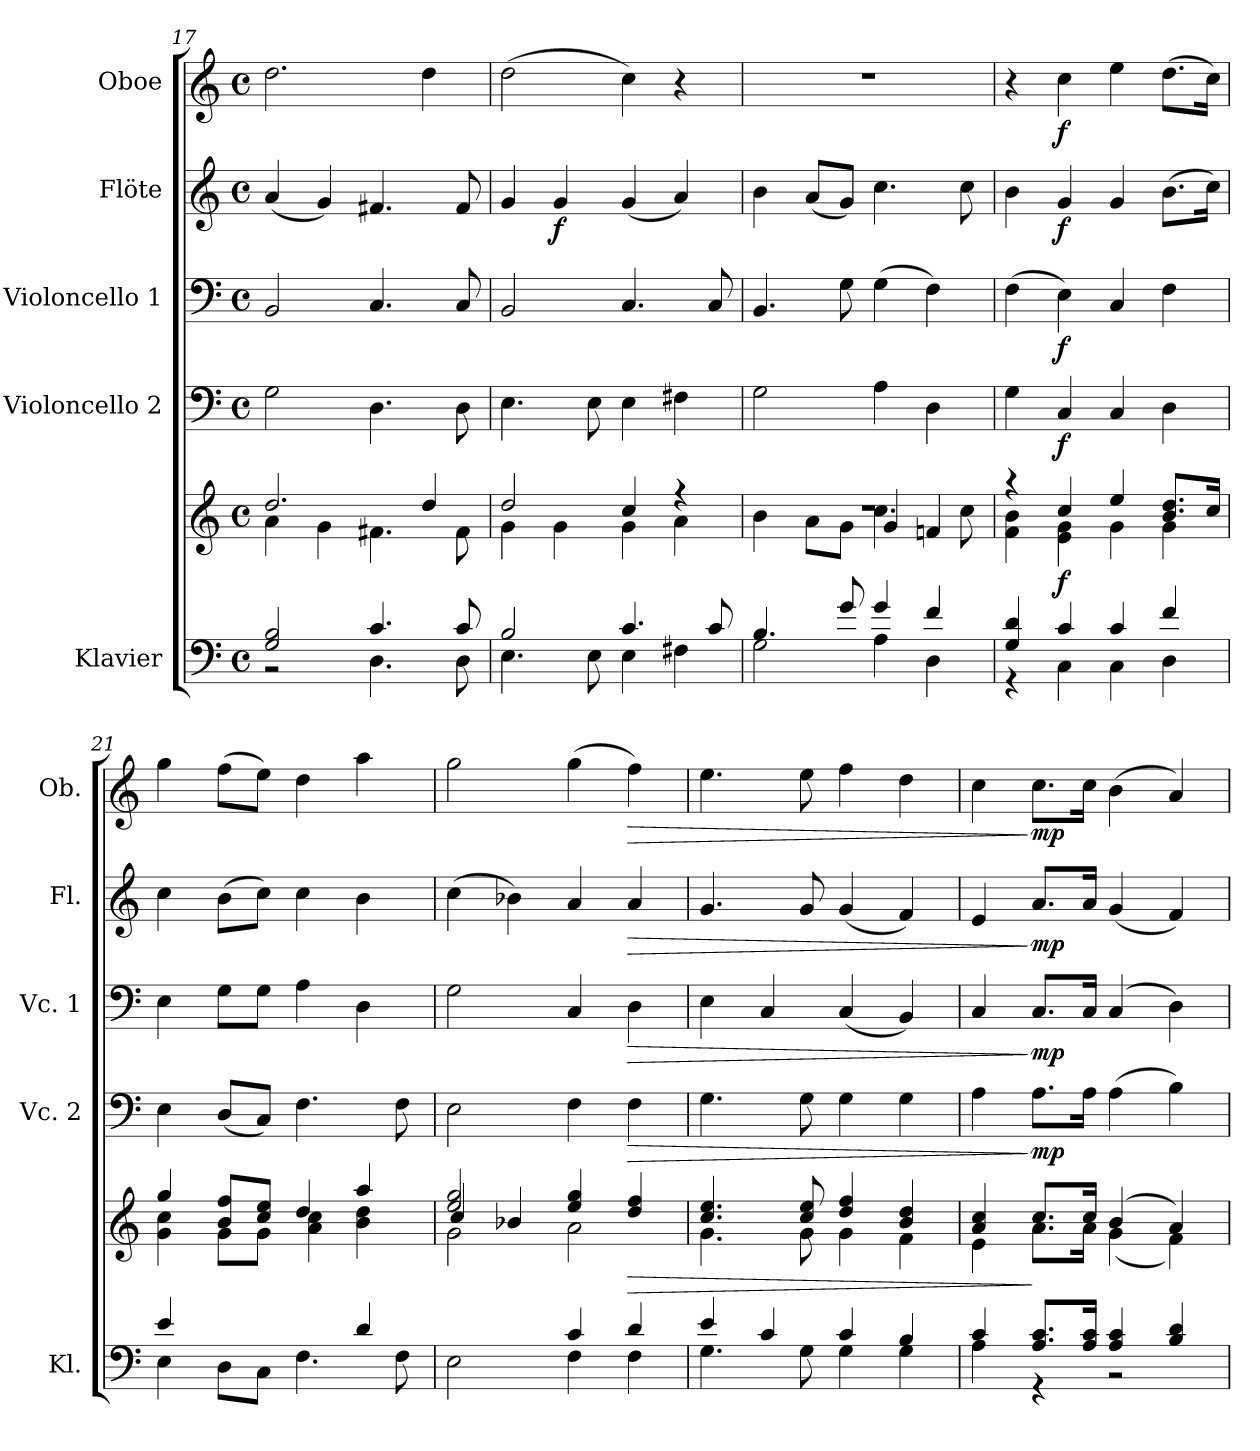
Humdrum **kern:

**kern	**kern	**dynam	**kern	**dynam	**kern	**dynam	**kern	**dynam	**kern	**dynam
*part5	*part5	*part5	*part4	*part4	*part3	*part3	*part2	*part2	*part1	*part1
*staff6	*staff5	*staff5/6	*staff4	*staff4	*staff3	*staff3	*staff2	*staff2	*staff1	*staff1
*I"Klavier	*	*	*I"Violoncello 2	*	*I"Violoncello 1	*	*I"Flöte	*	*I"Oboe	*
*I'Kl.	*	*	*I'Vc. 2	*	*I'Vc. 1	*	*I'Fl.	*	*I'Ob.	*
*clefF4	*clefG2	*	*clefF4	*	*clefF4	*	*clefG2	*	*clefG2	*
*k[]	*k[]	*	*k[]	*	*k[]	*	*k[]	*	*k[]	*
*M4/4	*M4/4	*	*M4/4	*	*M4/4	*	*M4/4	*	*M4/4	*
*met(c)	*met(c)	*	*met(c)	*	*met(c)	*	*met(c)	*	*met(c)	*
=17	=17	=17	=17	=17	=17	=17	=17	=17	=17	=17
*^	*^	*	*	*	*	*	*	*	*	*
2G/ 2B/	2r	2.dd/	4a\	.	2G\	.	2BB/	.	(<4a/	.	2.dd\	.
.	.	.	4g\	.	.	.	.	.	4g/)	.	.	.
4.c/	4.D\	.	4.f#X\	.	4.D\	.	4.C/	.	4.f#X/	.	.	.
.	.	4dd/	.	.	.	.	.	.	.	.	4dd\	.
8c/	8D\	.	8f#\	.	8D\	.	8C/	.	8f#/	.	.	.
=18	=18	=18	=18	=18	=18	=18	=18	=18	=18	=18	=18	=18
2B/	4.E\	2dd/	4g\	.	4.E\	.	2BB/	.	4g/	.	(>2dd\	.
!	!	!	!	!	!	!	!	!	!	!LO:DY:b	!	!
.	.	.	4g\	.	.	.	.	.	4g/	f	.	.
.	8E\	.	.	.	8E\	.	.	.	.	.	.	.
4.c/	4E\	4cc/	4g\	.	4E\	.	4.C/	.	(<4g/	.	4cc\)	.
.	4F#X\	4r	4a\	.	4F#X\	.	.	.	4a/)	.	4r	.
8c/	.	.	.	.	.	.	8C/	.	.	.	.	.
=19	=19	=19	=19	=19	=19	=19	=19	=19	=19	=19	=19	=19
*	*	*	*^	*	*	*	*	*	*	*	*	*
4.B/	2G\	1r	4b\	2ryy	.	2G\	.	4.BB/	.	4b\	.	1r	.
.	.	.	8a\L	.	.	.	.	.	.	(<8a/L	.	.	.
8g/	.	.	8g\J	.	.	.	.	8G\	.	8g/J)	.	.	.
4g/	4A\	.	4.cc\	4g/	.	4A\	.	(>4G\	.	4.cc\	.	.	.
4f/	4D\	.	.	4fn/	.	4D\	.	4F\)	.	.	.	.	.
.	.	.	8cc\	.	.	.	.	.	.	8cc\	.	.	.
*	*	*	*v	*v	*	*	*	*	*	*	*	*	*
=20	=20	=20	=20	=20	=20	=20	=20	=20	=20	=20	=20	=20
4G/ 4d/	4r	4r	4f\ 4b\	.	4G\	.	(>4F\	.	4b\	.	4r	.
!	!	!	!	!LO:DY:b	!	!LO:DY:b	!	!LO:DY:b	!	!LO:DY:b	!	!LO:DY:b
4c/	4C\	4cc/	4e\ 4g\	f	4C/	f	4E\)	f	4g/	f	4cc\	f
4c/	4C\	4ee/	4g\	.	4C/	.	4C/	.	4g/	.	4ee\	.
4f/	4D\	8.b/ 8.dd/L	4g\	.	4D\	.	4F\	.	(>8.b\L	.	(>8.dd\L	.
.	.	16cc/Jk	.	.	.	.	.	.	16cc\Jk)	.	16cc\Jk)	.
!!LO:LB:g=z
=21	=21	=21	=21	=21	=21	=21	=21	=21	=21	=21	=21	=21
4e/	4E\	4gg/	4g\ 4cc\	.	4E\	.	4E\	.	4cc\	.	4gg\	.
4ryy	8D\L	8b/ 8ff/L	8g\L	.	(<8D/L	.	8G\L	.	(>8b\L	.	(>8ff\L	.
.	8C\J	8cc/ 8ee/J	8g\J	.	8C/J)	.	8G\J	.	8cc\J)	.	8ee\J)	.
4ryy	4.F\	4dd/	4a\ 4cc\	.	4.F\	.	4A\	.	4cc\	.	4dd\	.
4d/	.	4aa/	4b\ 4dd\	.	.	.	4D\	.	4b\	.	4aa\	.
.	8F\	.	.	.	8F\	.	.	.	.	.	.	.
=22	=22	=22	=22	=22	=22	=22	=22	=22	=22	=22	=22	=22
*	*	*	*^	*	*	*	*	*	*	*	*	*
2ryy	2E\	2ee/ 2gg/	2g\	4cc/	.	2E\	.	2G\	.	(>4cc\	.	2gg\	.
.	.	.	.	4b-X/	.	.	.	.	.	4b-X\)	.	.	.
4c/	4F\	4ee/ 4gg/	2a\	2ryy	.	4F\	.	4C/	.	4a/	.	(>4gg\	.
!	!	!	!	!	!LO:HP:b	!	!LO:HP:b	!	!LO:HP:b	!	!LO:HP:b	!	!LO:HP:b
4d/	4F\	4dd/ 4ff/	.	.	>	4F\	>	4D\	>	4a/	>	4ff\)	>
*	*	*	*v	*v	*	*	*	*	*	*	*	*	*
=23	=23	=23	=23	=23	=23	=23	=23	=23	=23	=23	=23	=23
4e/	4.G\	4.cc/ 4.ee/	4.g\	.	4.G\	.	4E\	.	4.g/	.	4.ee\	.
4c/	.	.	.	.	.	.	4C/	.	.	.	.	.
.	8G\	8cc/ 8ee/	8g\	.	8G\	.	.	.	8g/	.	8ee\	.
4c/	4G\	4dd/ 4ff/	4g\	.	4G\	.	(<4C/	.	(<4g/	.	4ff\	.
4B/	4G\	4b/ 4dd/	4f\	.	4G\	.	4BB/)	.	4f/)	.	4dd\	.
=24	=24	=24	=24	=24	=24	=24	=24	=24	=24	=24	=24	=24
4c/	4A\	4a/ 4cc/	4e\	.	4A\	.	4C/	.	4e/	.	4cc\	.
!	!	!	!	!LO:DY:n=1:b=2	!	!	!	!	!	!	!	!
!	!	!	!	!LO:DY:n=2:b=2	!	!	!	!	!	!	!	!
!	!	!	!	!LO:DY:n=3:b=2	!	!	!	!	!	!	!	!
!	!	!	!	!LO:DY:n=4:b	!	!LO:DY:n=1:b	!	!LO:DY:n=1:b	!	!LO:DY:n=1:b	!	!LO:DY:n=1:b
8.A/ 8.c/L	4r	8.cc/L	8.a\L	] mp mp mp mp	8.A\L	] mp	8.C/L	] mp	8.a/L	] mp	8.cc\L	] mp
16A/ 16c/Jk	.	16cc/Jk	16a\Jk	.	16A\Jk	.	16C/Jk	.	16a/Jk	.	16cc\Jk	.
4A/ 4c/	2r	(>4b/	(<4g\	.	(>4A\	.	(>4C/	.	(<4g/	.	(>4b\	.
4B/ 4d/	.	4a/)	4f\)	.	4B\)	.	4D\)	.	4f/)	.	4a/)	.
*v	*v	*	*	*	*	*	*	*	*	*	*	*
*	*v	*v	*	*	*	*	*	*	*	*	*
=	=	=	=	=	=	=	=	=	=	=
*-	*-	*-	*-	*-	*-	*-	*-	*-	*-	*-
